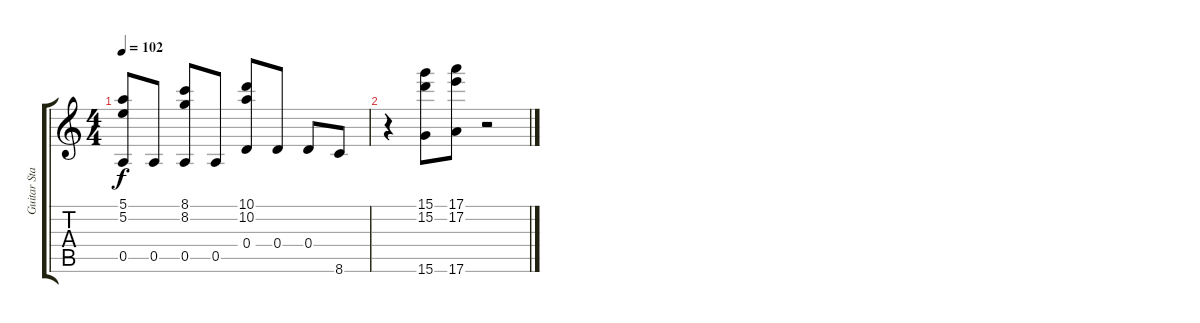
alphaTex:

\track ("Guitar Standard" "Guitar Sta") {instrument acousticguitarnylon}
\staff {score tabs}
\tuning (E4 B3 G3 D3 A2 E2) {hide}
\ts (4 4)
\tempo 102
\clef g2
\ks c
(5.1 5.2 0.5).8{dy f beam Up} 0.5.8 (8.1 8.2 0.5).8{beam Up} 0.5.8 (10.1 10.2 0.4).8{beam Up} 0.4.8 0.4.8 8.6.8 |
r.4 (15.1 15.2 15.6).8 (17.1 17.2 17.6).8 r.2
